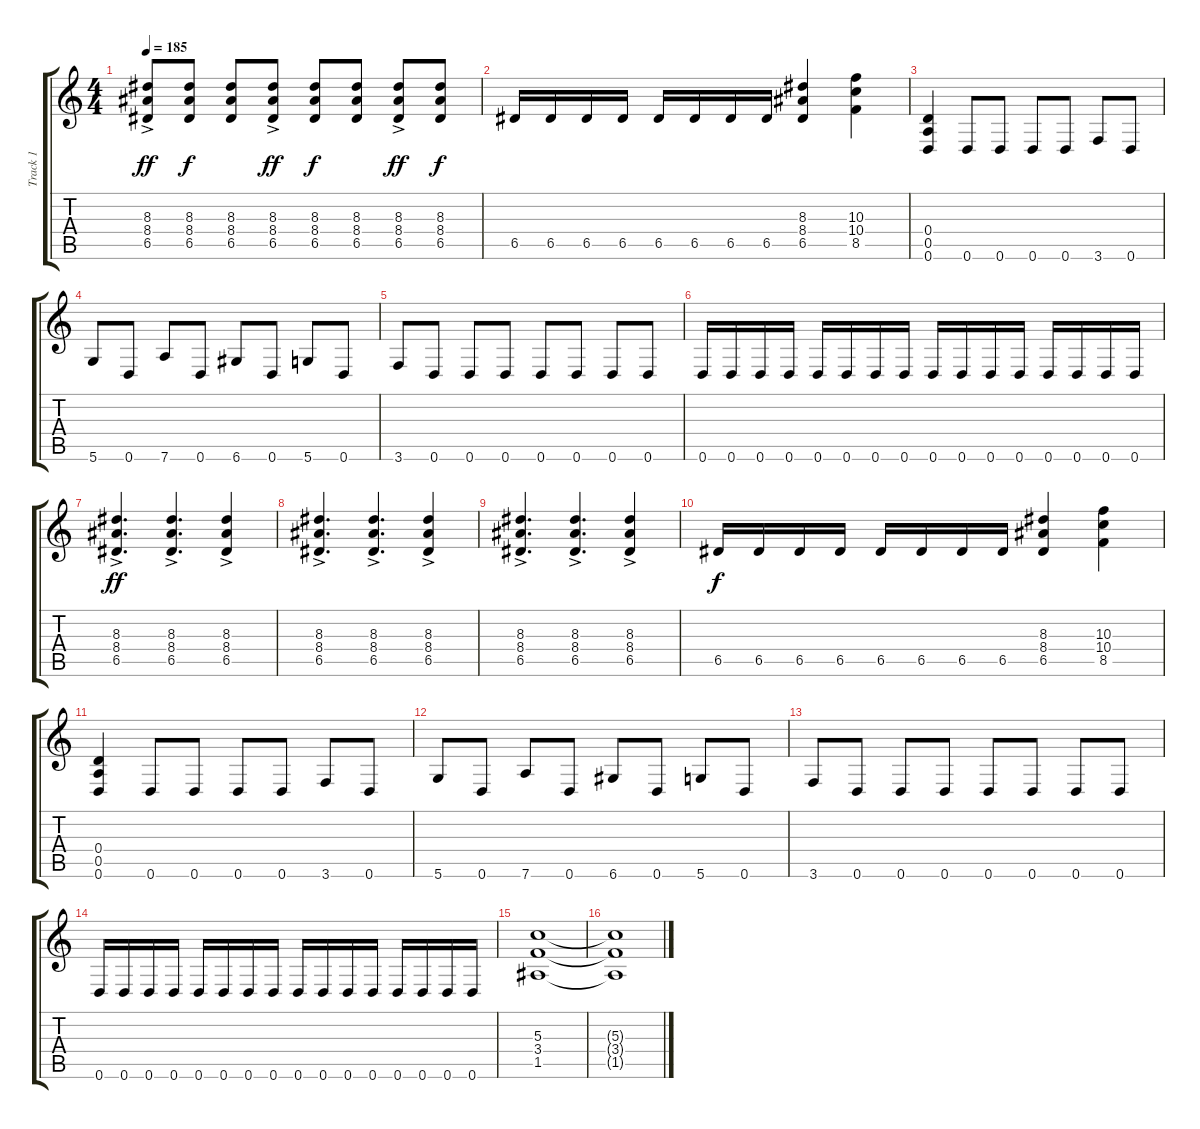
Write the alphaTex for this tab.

\track ("Track 1" "Track 1") {instrument overdrivenguitar}
\staff {score tabs}
\tuning (E4 B3 G3 D3 A2 D2) {hide}
\ts (4 4)
\tempo 185
\clef g2
\ks c
(8.3{ac} 8.4 6.5).8{dy ff} (8.3 8.4 6.5).8{dy f} (8.3 8.4 6.5).8 (8.3 8.4 6.5{ac}).8{dy ff} (8.3 8.4 6.5).8{dy f} (8.3 8.4 6.5).8 (8.3 8.4 6.5{ac}).8{dy ff} (8.3 8.4 6.5).8{dy f} |
6.5.16 6.5.16 6.5.16 6.5.16 6.5.16 6.5.16 6.5.16 6.5.16 (8.3 8.4 6.5).4 (10.3 10.4 8.5).4 |
(0.4 0.5 0.6).4 0.6.8 0.6.8 0.6.8 0.6.8 3.6.8 0.6.8 |
5.6.8 0.6.8 7.6.8 0.6.8 6.6.8 0.6.8 5.6.8 0.6.8 |
3.6.8 0.6.8 0.6.8 0.6.8 0.6.8 0.6.8 0.6.8 0.6.8 |
0.6.16 0.6.16 0.6.16 0.6.16 0.6.16 0.6.16 0.6.16 0.6.16 0.6.16 0.6.16 0.6.16 0.6.16 0.6.16 0.6.16 0.6.16 0.6.16 |
(8.3{ac} 8.4 6.5).4{d dy ff} (8.3 8.4 6.5{ac}).4{d} (8.3 8.4 6.5{ac}).4 |
(8.3{ac} 8.4 6.5).4{d} (8.3 8.4 6.5{ac}).4{d} (8.3 8.4 6.5{ac}).4 |
(8.3{ac} 8.4 6.5).4{d} (8.3 8.4 6.5{ac}).4{d} (8.3 8.4 6.5{ac}).4 |
6.5.16{dy f} 6.5.16 6.5.16 6.5.16 6.5.16 6.5.16 6.5.16 6.5.16 (8.3 8.4 6.5).4 (10.3 10.4 8.5).4 |
(0.4 0.5 0.6).4 0.6.8 0.6.8 0.6.8 0.6.8 3.6.8 0.6.8 |
5.6.8 0.6.8 7.6.8 0.6.8 6.6.8 0.6.8 5.6.8 0.6.8 |
3.6.8 0.6.8 0.6.8 0.6.8 0.6.8 0.6.8 0.6.8 0.6.8 |
0.6.16 0.6.16 0.6.16 0.6.16 0.6.16 0.6.16 0.6.16 0.6.16 0.6.16 0.6.16 0.6.16 0.6.16 0.6.16 0.6.16 0.6.16 0.6.16 |
(5.3 3.4 1.5).1 |
(5.3{t} 3.4{t} 1.5{t}).1
